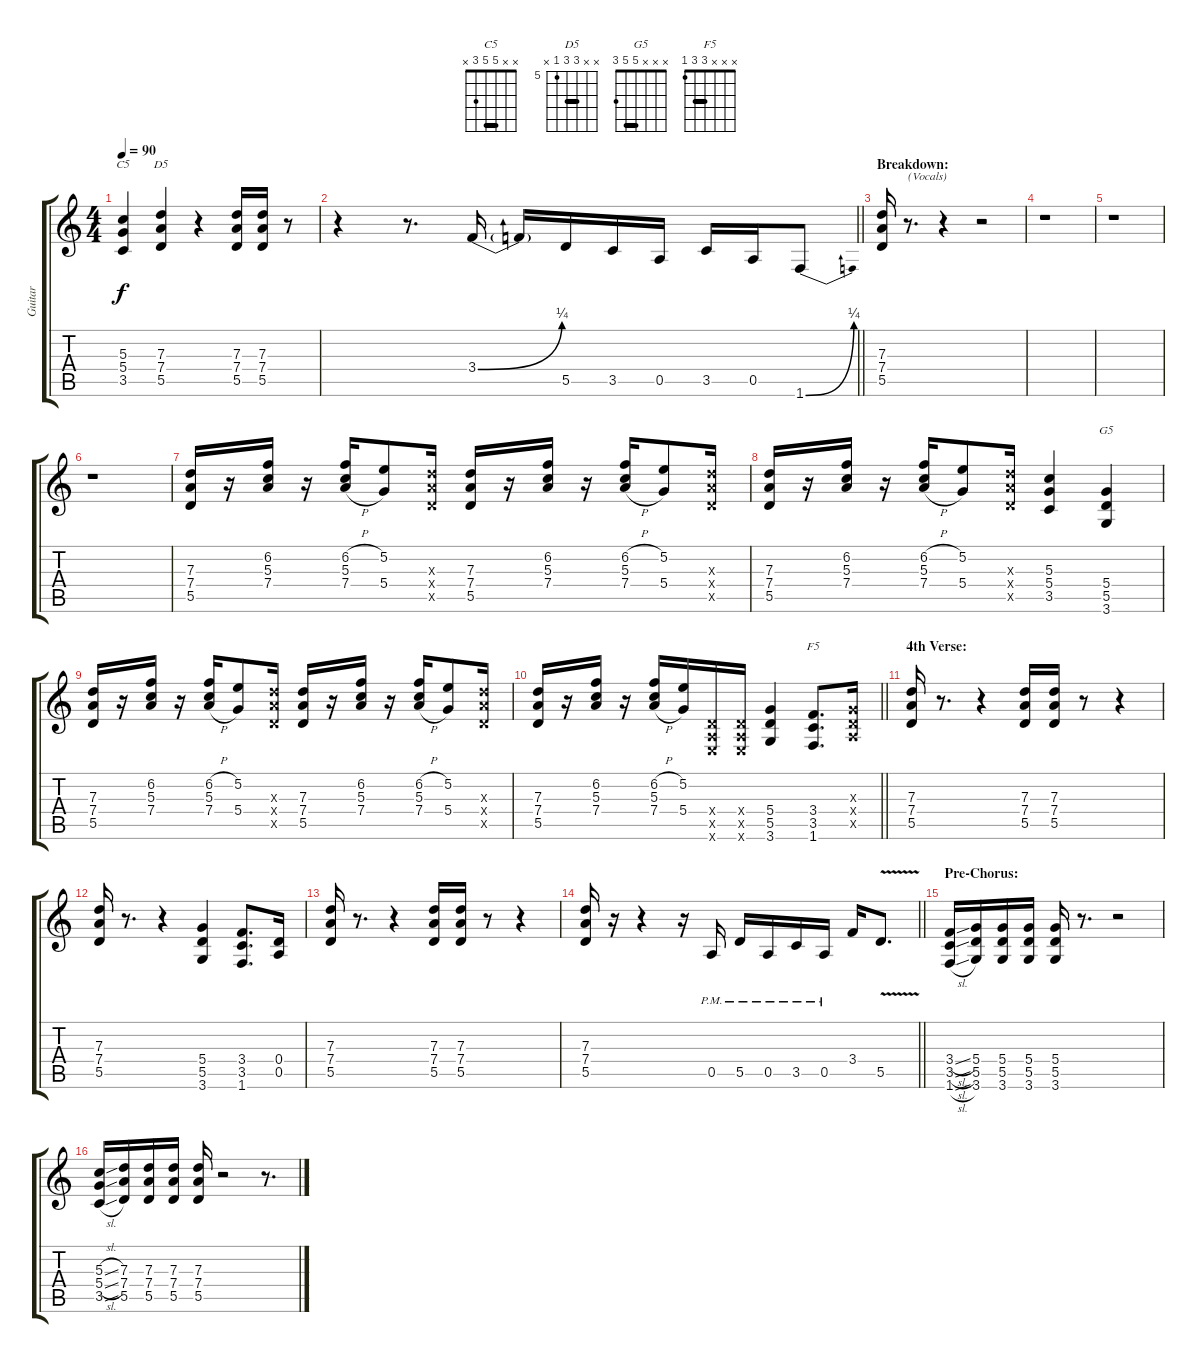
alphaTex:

\track ("Guitar" "Guitar") {instrument overdrivenguitar}
\staff {score tabs}
\tuning (E4 B3 G3 D3 A2 E2) {hide}
\chord ("C5" x x 5 5 3 x) {barre 5}
\chord ("D5" x x 7 7 5 x) {firstfret 5 barre 7}
\chord ("G5" x x x 5 5 3) {barre 5}
\chord ("F5" x x x 3 3 1) {barre 3}
\ts (4 4)
\tempo 90
\clef g2
\ks c
(5.3 5.4 3.5).4{ch "C5" dy f} (7.3 7.4 5.5).4{ch "D5"} r.4 (7.3 7.4 5.5).16 (7.3 7.4 5.5).16 r.8 |
\barLineRight lightlight
r.4 r.8{d} 3.4{be (bend 0 0 60 1)}.16 3.4{t}.16 5.5.16 3.5.16 0.5.16 3.5.16 0.5.16 1.6{be (bend 0 0 60 1)}.8 |
\section ("" "Breakdown:")
(7.3 7.4 5.5).16 r.8{d txt "(Vocals)"} r.4 r.2 |
r.1 |
r.1 |
r.1 |
(7.3 7.4 5.5).16 r.16 (6.2 5.3 7.4).16 r.16 (6.2{h} 5.3 7.4{h}).16 (5.2 5.4).8 (7.3{x} 7.4{x} 5.5{x}).16 (7.3 7.4 5.5).16 r.16 (6.2 5.3 7.4).16 r.16 (6.2{h} 5.3 7.4{h}).16 (5.2 5.4).8 (7.3{x} 7.4{x} 5.5{x}).16 |
(7.3 7.4 5.5).16 r.16 (6.2 5.3 7.4).16 r.16 (6.2{h} 5.3 7.4{h}).16 (5.2 5.4).8 (7.3{x} 7.4{x} 5.5{x}).16 (5.3 5.4 3.5).4 (5.4 5.5 3.6).4{ch "G5"} |
(7.3 7.4 5.5).16 r.16 (6.2 5.3 7.4).16 r.16 (6.2{h} 5.3 7.4{h}).16 (5.2 5.4).8 (7.3{x} 7.4{x} 5.5{x}).16 (7.3 7.4 5.5).16 r.16 (6.2 5.3 7.4).16 r.16 (6.2{h} 5.3 7.4{h}).16 (5.2 5.4).8 (7.3{x} 7.4{x} 5.5{x}).16 |
\barLineRight lightlight
(7.3 7.4 5.5).16 r.16 (6.2 5.3 7.4).16 r.16 (6.2{h} 5.3 7.4{h}).16 (5.2 5.4).16 (0.4{x} 0.5{x} 0.6{x}).16 (0.4{x} 0.5{x} 0.6{x}).16 (5.4 5.5 3.6).4 (3.4 3.5 1.6).8{d ch "F5"} (0.3{x} 0.4{x} 0.5{x}).16 |
\section ("" "4th Verse:")
(7.3 7.4 5.5).16 r.8{d} r.4 (7.3 7.4 5.5).16 (7.3 7.4 5.5).16 r.8 r.4 |
(7.3 7.4 5.5).16 r.8{d} r.4 (5.4 5.5 3.6).4 (3.4 3.5 1.6).8{d} (0.4 0.5).16 |
(7.3 7.4 5.5).16 r.8{d} r.4 (7.3 7.4 5.5).16 (7.3 7.4 5.5).16 r.8 r.4 |
\barLineRight lightlight
(7.3 7.4 5.5).16 r.16 r.4 r.16 0.5{pm}.16 5.5{pm}.16 0.5{pm}.16 3.5{pm}.16 0.5{pm}.16 3.4.16 5.5{v}.8{d} |
\section ("" "Pre-Chorus:")
(3.4{sl} 3.5{sl} 1.6{sl}).16 (5.4 5.5 3.6).16 (5.4 5.5 3.6).16 (5.4 5.5 3.6).16 (5.4 5.5 3.6).16 r.8{d} r.2 |
(5.3{sl} 5.4{sl} 3.5{sl}).16 (7.3 7.4 5.5).16 (7.3 7.4 5.5).16 (7.3 7.4 5.5).16 (7.3 7.4 5.5).16 r.2 r.8{d}
